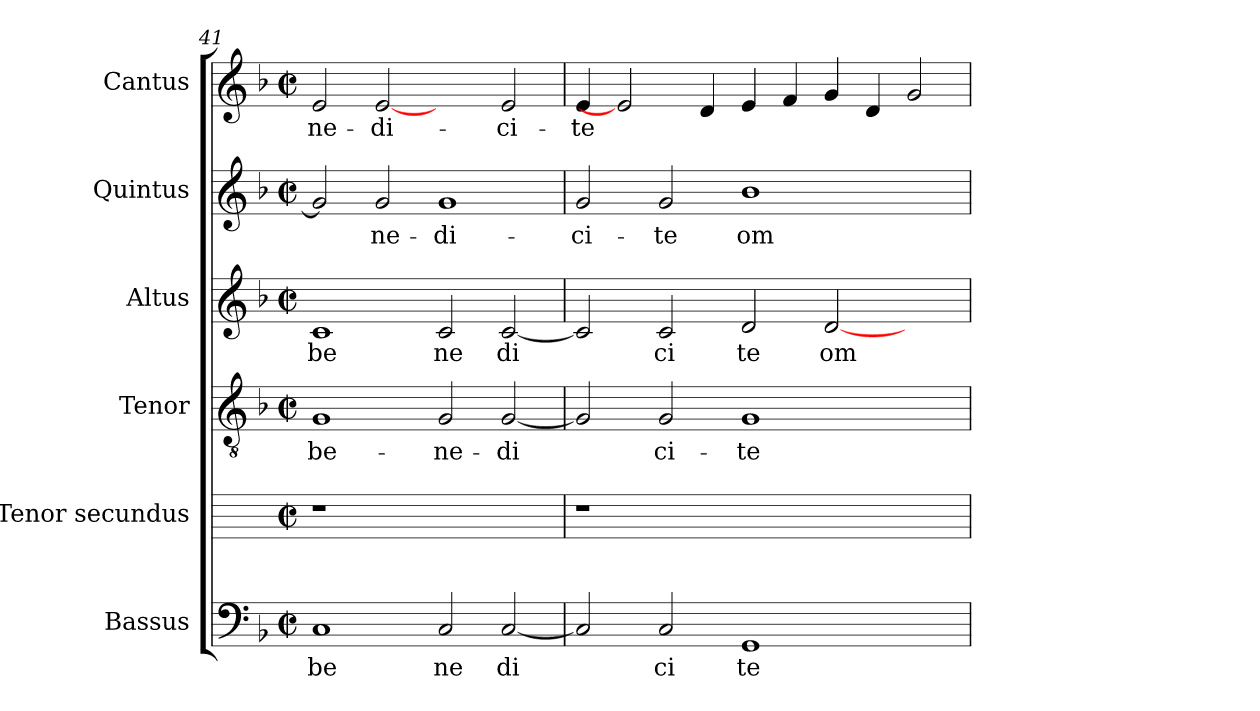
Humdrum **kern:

**kern	**text	**kern	**kern	**text	**kern	**text	**kern	**text	**kern	**text
*part6	*part6	*part5	*part4	*part4	*part3	*part3	*part2	*part2	*part1	*part1
*staff6	*staff6	*staff5	*staff4	*staff4	*staff3	*staff3	*staff2	*staff2	*staff1	*staff1
*I"Bassus	*	*I"Tenor  secundus	*I"Tenor	*	*I"Altus	*	*I"Quintus	*	*I"Cantus	*
*I'B	*	*	*I'T	*	*I'A	*	*I'Q	*	*I'C	*
*clefF4	*	*	*clefGv2	*	*clefG2	*	*clefG2	*	*clefG2	*
*k[b-]	*	*k[]	*k[b-]	*	*k[b-]	*	*k[b-]	*	*k[b-]	*
*F:	*	*C:	*F:	*	*F:	*	*F:	*	*F:	*
*M2/2	*	*M2/2	*M2/2	*	*M2/2	*	*M2/2	*	*M2/2	*
*met(c|)	*	*met(c|)	*met(c|)	*	*met(c|)	*	*met(c|)	*	*met(c|)	*
=41	=41	=41	=41	=41	=41	=41	=41	=41	=41	=41
!	!LO:LY:b:cj	!	!	!LO:LY:b:cj	!	!LO:LY:b:cj	!	!LO:LY:b:cj	!	!LO:LY:b:cj
1C	be	1r	1G	be-	1c	be	2g/]	--	2e/	-ne-
!	!	!	!	!	!	!	!	!LO:LY:b:cj	!	!LO:LY:b:cj
.	.	.	.	.	.	.	2g/	-ne-	[2e	-di-
!	!LO:LY:b:cj	!	!	!LO:LY:b:cj	!	!LO:LY:b:cj	!	!LO:LY:b:cj	!	!
2C/	ne	1ryy	2G/	-ne-	2c/	ne	1g	-di-	2ryy	.
!	!LO:LY:b:cj	!	!	!LO:LY:b:cj	!	!LO:LY:b:cj	!	!	!	!LO:LY:b:cj
[<2C/	di	.	[<2G/	-di-	[<2c/	di	.	.	2e/	-ci-
=42	=42	=42	=42	=42	=42	=42	=42	=42	=42	=42
!	!LO:LY:b:cj	!	!	!LO:LY:b:cj	!	!LO:LY:b:cj	!	!LO:LY:b:cj	!	!LO:LY:b:cj
2C/]	.	1r	2G/]	--	2c/]	.	2g/	-ci-	4e/	-te
.	.	.	.	.	.	.	.	.	2e]	.
!	!LO:LY:b:cj	!	!	!LO:LY:b:cj	!	!LO:LY:b:cj	!	!LO:LY:b:cj	!	!
2C/	ci	.	2G/	-ci-	2c/	ci	2g/	-te	.	.
!	!	!	!	!	!	!	!	!	!	!LO:LY:b:cj
.	.	.	.	.	.	.	.	.	4d/	.
!	!LO:LY:b:cj	!	!	!LO:LY:b:cj	!	!LO:LY:b:cj	!	!LO:LY:b:cj	!	!LO:LY:b:cj
1GG	te	1.ryy	1G	-te	2d/	te	1b-	om-	4e/	.
!	!	!	!	!	!	!	!	!	!	!LO:LY:b:cj
.	.	.	.	.	.	.	.	.	4f/	.
!	!	!	!	!	!	!LO:LY:b:cj	!	!	!	!LO:LY:b:cj
.	.	.	.	.	[<2d/	om	.	.	4g/	.
!	!	!	!	!	!	!	!	!	!	!LO:LY:b:cj
.	.	.	.	.	.	.	.	.	4d/	.
!	!	!	!	!	!	!	!	!	!	!LO:LY:b:cj
2ryy	.	.	2ryy	.	2ryy	.	2ryy	.	2g/	.
=	=	=	=	=	=	=	=	=	=	=
*-	*-	*-	*-	*-	*-	*-	*-	*-	*-	*-
